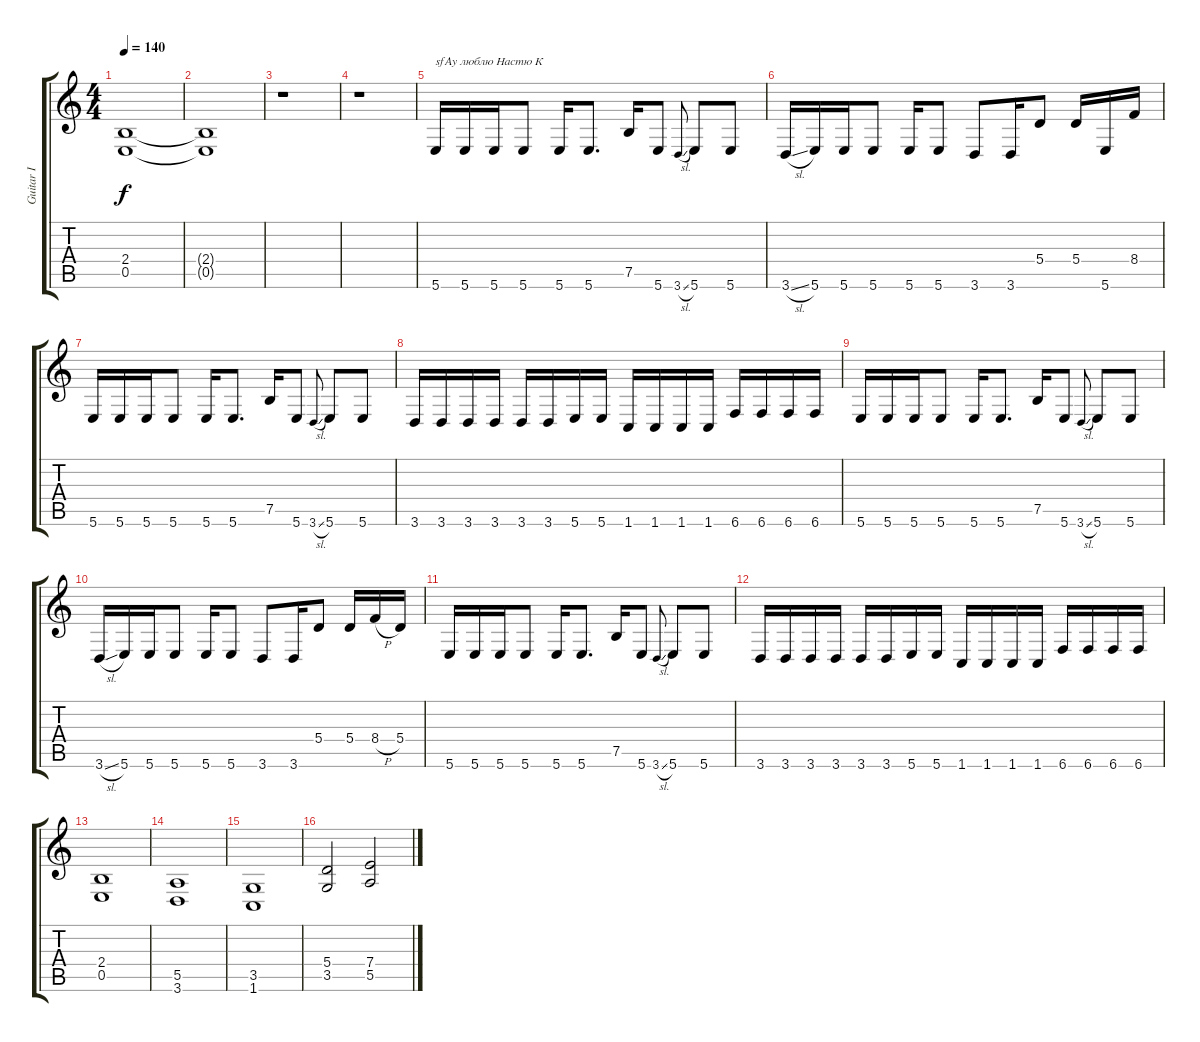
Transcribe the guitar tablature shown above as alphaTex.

\track ("Guitar I" "Guitar I") {instrument distortionguitar}
\staff {score tabs}
\tuning (B3 Gb3 D3 A2 E2 B1) {hide}
\ts (4 4)
\tempo 140
\clef g2
\ks c
(2.4 0.5).1{dy f} |
(2.4{t} 0.5{t}).1 |
r.1 |
r.1 |
5.6.16{txt "sfAy люблю Настю К"} 5.6.16 5.6.16 5.6.8 5.6.16 5.6.8{d} 7.5.16 5.6.8 3.6{sl}.8{gr onbeat} 5.6.8 5.6.8 |
3.6{sl}.16 5.6.16 5.6.16 5.6.8 5.6.16 5.6.8 3.6.8 3.6.16 5.4.8 5.4.16 5.6.16 8.4.16 |
5.6.16 5.6.16 5.6.16 5.6.8 5.6.16 5.6.8{d} 7.5.16 5.6.8 3.6{sl}.8{gr onbeat} 5.6.8 5.6.8 |
3.6.16 3.6.16 3.6.16 3.6.16 3.6.16 3.6.16 5.6.16 5.6.16 1.6.16 1.6.16 1.6.16 1.6.16 6.6.16 6.6.16 6.6.16 6.6.16 |
5.6.16 5.6.16 5.6.16 5.6.8 5.6.16 5.6.8{d} 7.5.16 5.6.8 3.6{sl}.8{gr onbeat} 5.6.8 5.6.8 |
3.6{sl}.16 5.6.16 5.6.16 5.6.8 5.6.16 5.6.8 3.6.8 3.6.16 5.4.8 5.4.16 8.4{h}.16 5.4.16 |
5.6.16 5.6.16 5.6.16 5.6.8 5.6.16 5.6.8{d} 7.5.16 5.6.8 3.6{sl}.8{gr onbeat} 5.6.8 5.6.8 |
3.6.16 3.6.16 3.6.16 3.6.16 3.6.16 3.6.16 5.6.16 5.6.16 1.6.16 1.6.16 1.6.16 1.6.16 6.6.16 6.6.16 6.6.16 6.6.16 |
(2.4 0.5).1 |
(5.5 3.6).1 |
(3.5 1.6).1 |
(5.4 3.5).2 (7.4 5.5).2
